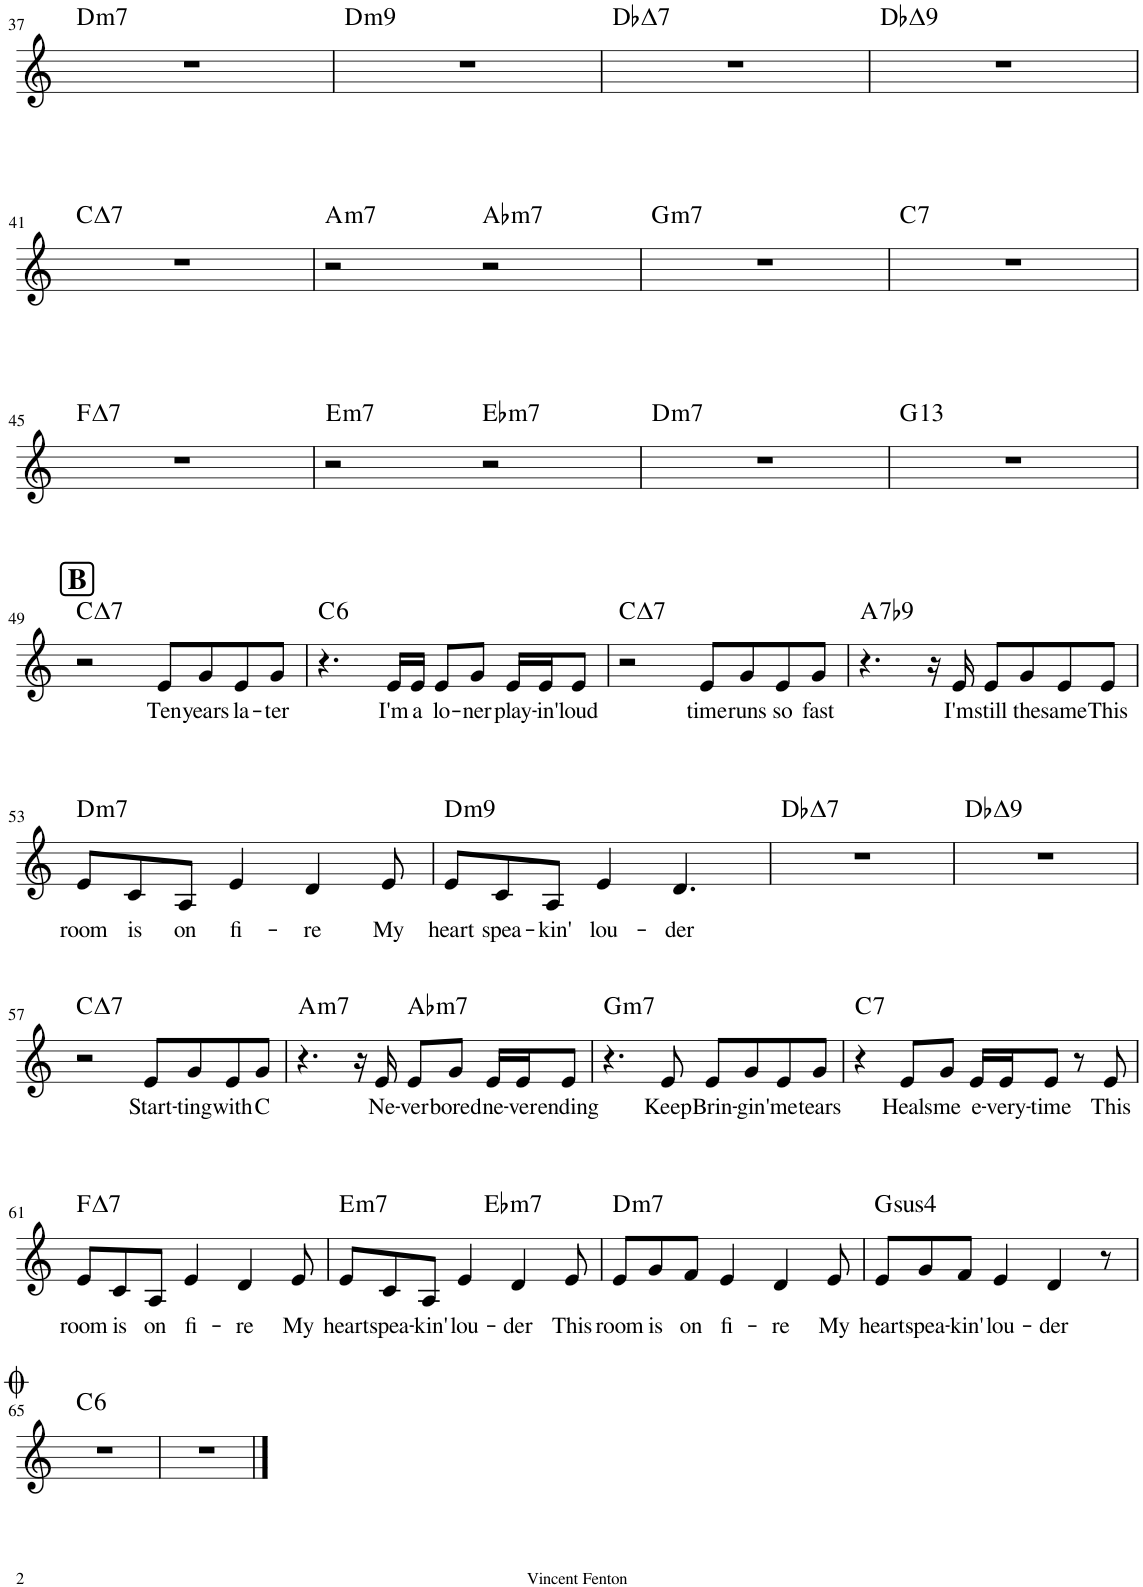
**kern	**text	**harte
*part1	*part1	*part1
*staff1	*staff1	*
*I"Piano	*	*
*I'Pno.	*	*
!!LO:PB:g=z
*clefG2	*	*
*k[]	*	*
*M4/4	*	*
=37	=37	=37
!	!	!LO:H:kt=m7
1r	.	D:min7
=38	=38	=38
!	!	!LO:H:kt=m9
1r	.	D:min9
=39	=39	=39
!	!	!LO:H:kt=7
1r	.	Db:maj7
=40	=40	=40
!	!	!LO:H:kt=9
1r	.	Db:maj9
!!LO:LB:g=z
=41	=41	=41
!	!	!LO:H:kt=7
1r	.	C:maj7
=42	=42	=42
!	!	!LO:H:kt=m7
2r	.	A:min7
!	!	!LO:H:kt=m7
2r	.	Ab:min7
=43	=43	=43
!	!	!LO:H:kt=m7
1r	.	G:min7
=44	=44	=44
!	!	!LO:H:kt=7
1r	.	C:7
!!LO:LB:g=z
=45	=45	=45
!	!	!LO:H:kt=7
1r	.	F:maj7
=46	=46	=46
!	!	!LO:H:kt=m7
2r	.	E:min7
!	!	!LO:H:kt=m7
2r	.	Eb:min7
=47	=47	=47
!	!	!LO:H:kt=m7
1r	.	D:min7
=48	=48	=48
!	!	!LO:H:kt=13
1r	.	G:9(11,13)
!!LO:LB:g=z
!!LO:REH:place=s1:a:B:cj:fs=14:t=B
=49	=49	=49
!	!	!LO:H:kt=7
2r	.	C:maj7
!	!LO:LY:b	!
8e/L	Ten	.
!	!LO:LY:b	!
8g/	years	.
!	!LO:LY:b	!
8e/	la-	.
!	!LO:LY:b	!
8g/J	-ter	.
=50	=50	=50
!	!	!LO:H:kt=6
4.r	.	C:maj6
!	!LO:LY:b	!
16e/LL	I'm	.
!	!LO:LY:b	!
16e/JJ	a	.
!	!LO:LY:b	!
8e/L	lo-	.
!	!LO:LY:b	!
8g/J	-ner	.
!	!LO:LY:b	!
16e/LL	play-	.
!	!LO:LY:b	!
16e/J	-in'	.
!	!LO:LY:b	!
8e/J	loud	.
=51	=51	=51
!	!	!LO:H:kt=7
2r	.	C:maj7
!	!LO:LY:b	!
8e/L	time	.
!	!LO:LY:b	!
8g/	runs	.
!	!LO:LY:b	!
8e/	so	.
!	!LO:LY:b	!
8g/J	fast	.
=52	=52	=52
!	!	!LO:H:kt=7
4.r	.	A:7(b9)
16r	.	.
!	!LO:LY:b	!
16e/	I'm	.
!	!LO:LY:b	!
8e/L	still	.
!	!LO:LY:b	!
8g/	the	.
!	!LO:LY:b	!
8e/	same	.
!	!LO:LY:b	!
8e/J	This	.
!!LO:LB:g=z
=53	=53	=53
!	!LO:LY:b	!LO:H:kt=m7
8e/L	room	D:min7
!	!LO:LY:b	!
8c/	is	.
!	!LO:LY:b	!
8A/J	on	.
!	!LO:LY:b	!
4e/	fi-	.
!	!LO:LY:b	!
4d/	-re	.
!	!LO:LY:b	!
8e/	My	.
=54	=54	=54
!	!LO:LY:b	!LO:H:kt=m9
8e/L	heart	D:min9
!	!LO:LY:b	!
8c/	spea-	.
!	!LO:LY:b	!
8A/J	-kin'	.
!	!LO:LY:b	!
4e/	lou-	.
!	!LO:LY:b	!
4.d/	-der	.
=55	=55	=55
!	!	!LO:H:kt=7
1r	.	Db:maj7
=56	=56	=56
!	!	!LO:H:kt=9
1r	.	Db:maj9
!!LO:LB:g=z
=57	=57	=57
!	!	!LO:H:kt=7
2r	.	C:maj7
!	!LO:LY:b	!
8e/L	Start-	.
!	!LO:LY:b	!
8g/	-ting	.
!	!LO:LY:b	!
8e/	with	.
!	!LO:LY:b	!
8g/J	C	.
=58	=58	=58
!	!	!LO:H:kt=m7
4.r	.	A:min7
16r	.	.
!	!LO:LY:b	!
16e/	Ne-	.
!	!LO:LY:b	!LO:H:kt=m7
8en/L	-ver	Ab:min7
!	!LO:LY:b	!
8gn/J	bored	.
!	!LO:LY:b	!
16e/LL	ne-	.
!	!LO:LY:b	!
16e/J	-ver	.
!	!LO:LY:b	!
8e/J	ending	.
=59	=59	=59
!	!	!LO:H:kt=m7
4.r	.	G:min7
!	!LO:LY:b	!
8e/	Keep	.
!	!LO:LY:b	!
8e/L	Brin-	.
!	!LO:LY:b	!
8g/	-gin'	.
!	!LO:LY:b	!
8e/	me	.
!	!LO:LY:b	!
8g/J	tears	.
=60	=60	=60
!	!	!LO:H:kt=7
4r	.	C:7
!	!LO:LY:b	!
8e/L	Heals	.
!	!LO:LY:b	!
8g/J	me	.
!	!LO:LY:b	!
16e/LL	e-	.
!	!LO:LY:b	!
16e/J	-very-	.
!	!LO:LY:b	!
8e/J	-time	.
8r	.	.
!	!LO:LY:b	!
8e/	This	.
!!LO:LB:g=z
=61	=61	=61
!	!LO:LY:b	!LO:H:kt=7
8e/L	room	F:maj7
!	!LO:LY:b	!
8c/	is	.
!	!LO:LY:b	!
8A/J	on	.
!	!LO:LY:b	!
4e/	fi-	.
!	!LO:LY:b	!
4d/	-re	.
!	!LO:LY:b	!
8e/	My	.
=62	=62	=62
!	!LO:LY:b	!LO:H:kt=m7
*^	*	*
8e/L	2ryy	heart	E:min7
!	!	!LO:LY:b	!
8c/	.	spea-	.
!	!	!LO:LY:b	!
8A/J	.	-kin'	.
!	!	!LO:LY:b	!
4e/	.	lou-	.
!	!	!	!LO:H:kt=m7
.	2ryy	.	Eb:min7
!	!	!LO:LY:b	!
4dn/	.	-der	.
!	!	!LO:LY:b	!
8en/	.	This	.
=63	=63	=63	=63
!	!	!LO:LY:b	!LO:H:kt=m7
*v	*v	*	*
8e/L	room	D:min7
!	!LO:LY:b	!
8gn/	is	.
!	!LO:LY:b	!
8f/J	on	.
!	!LO:LY:b	!
4e/	fi-	.
!	!LO:LY:b	!
4d/	-re	.
!	!LO:LY:b	!
8e/	My	.
=64	=64	=64
!	!LO:LY:b	!LO:H:kt=4
8e/L	heart	G:sus4
!	!LO:LY:b	!
8g/	spea-	.
!	!LO:LY:b	!
8f/J	-kin'	.
!	!LO:LY:b	!
4e/	lou-	.
!	!LO:LY:b	!
4d/	-der	.
8r	.	.
!!LO:LB:g=z
=65	=65	=65
!	!	!LO:H:kt=6
1r	.	C:maj6
=66	=66	=66
1r	.	.
==	==	==
*-	*-	*-
